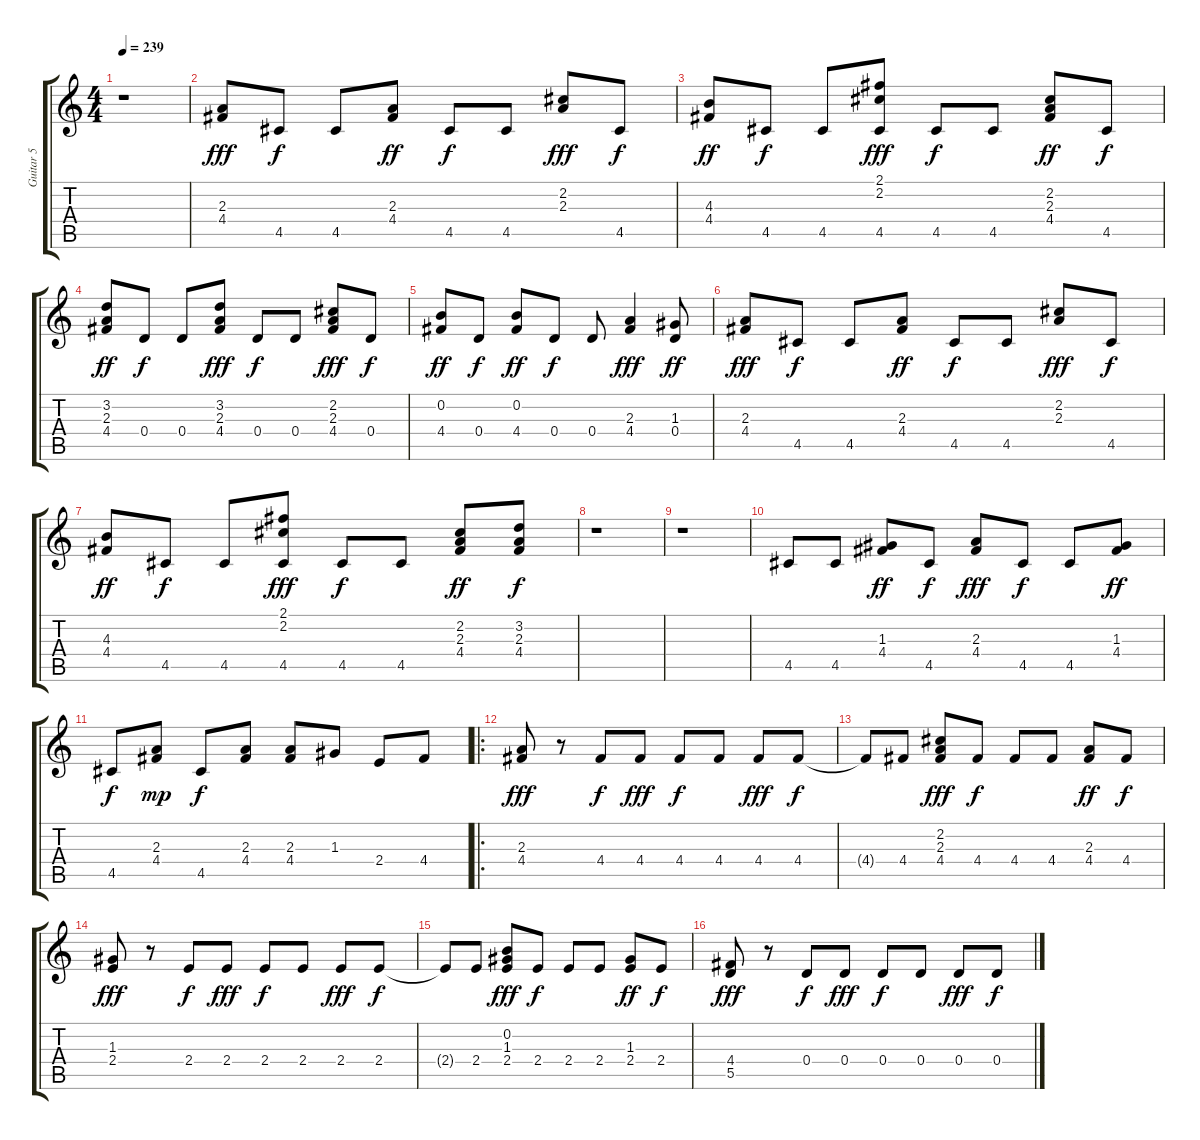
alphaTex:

\track ("Guitar 5" "Guitar 5") {instrument distortionguitar}
\staff {score tabs}
\tuning (E4 B3 G3 D3 A2 E2) {hide}
\ts (4 4)
\tempo 239
\clef g2
\ks c
r.1{dy mp} |
(2.3 4.4).8{dy fff} 4.5.8{dy f} 4.5.8 (2.3 4.4).8{dy ff} 4.5.8{dy f} 4.5.8 (2.2 2.3).8{dy fff} 4.5.8{dy f} |
(4.3 4.4).8{dy ff} 4.5.8{dy f} 4.5.8 (2.1 2.2 4.5).8{dy fff} 4.5.8{dy f} 4.5.8 (2.2 2.3 4.4).8{dy ff} 4.5.8{dy f} |
(3.2 2.3 4.4).8{dy ff} 0.4.8{dy f} 0.4.8 (3.2 2.3 4.4).8{dy fff} 0.4.8{dy f} 0.4.8 (2.2 2.3 4.4).8{dy fff} 0.4.8{dy f} |
(0.2 4.4).8{dy ff} 0.4.8{dy f} (0.2 4.4).8{dy ff} 0.4.8{dy f} 0.4.8 (2.3 4.4).4{dy fff} (1.3 0.4).8{dy ff} |
(2.3 4.4).8{dy fff} 4.5.8{dy f} 4.5.8 (2.3 4.4).8{dy ff} 4.5.8{dy f} 4.5.8 (2.2 2.3).8{dy fff} 4.5.8{dy f} |
(4.3 4.4).8{dy ff} 4.5.8{dy f} 4.5.8 (2.1 2.2 4.5).8{dy fff} 4.5.8{dy f} 4.5.8 (2.2 2.3 4.4).8{dy ff} (3.2 2.3 4.4).8{dy f} |
r.1 |
r.1 |
4.5.8 4.5.8 (1.3 4.4).8{dy ff} 4.5.8{dy f} (2.3 4.4).8{dy fff} 4.5.8{dy f} 4.5.8 (1.3 4.4).8{dy ff} |
4.5.8{dy f} (2.3 4.4).8{dy mp} 4.5.8{dy f} (2.3 4.4).8 (2.3 4.4).8 1.3.8 2.4.8 4.4.8 |
\ro
(2.3 4.4).8{dy fff} r.8 4.4.8{dy f} 4.4.8{dy fff} 4.4.8{dy f} 4.4.8 4.4.8{dy fff} 4.4.8{dy f} |
4.4{t}.8 4.4.8 (2.2 2.3 4.4).8{dy fff} 4.4.8{dy f} 4.4.8 4.4.8 (2.3 4.4).8{dy ff} 4.4.8{dy f} |
(1.3 2.4).8{dy fff} r.8 2.4.8{dy f} 2.4.8{dy fff} 2.4.8{dy f} 2.4.8 2.4.8{dy fff} 2.4.8{dy f} |
2.4{t}.8 2.4.8 (0.2 1.3 2.4).8{dy fff} 2.4.8{dy f} 2.4.8 2.4.8 (1.3 2.4).8{dy ff} 2.4.8{dy f} |
(4.4 5.5).8{dy fff} r.8 0.4.8{dy f} 0.4.8{dy fff} 0.4.8{dy f} 0.4.8 0.4.8{dy fff} 0.4.8{dy f}
